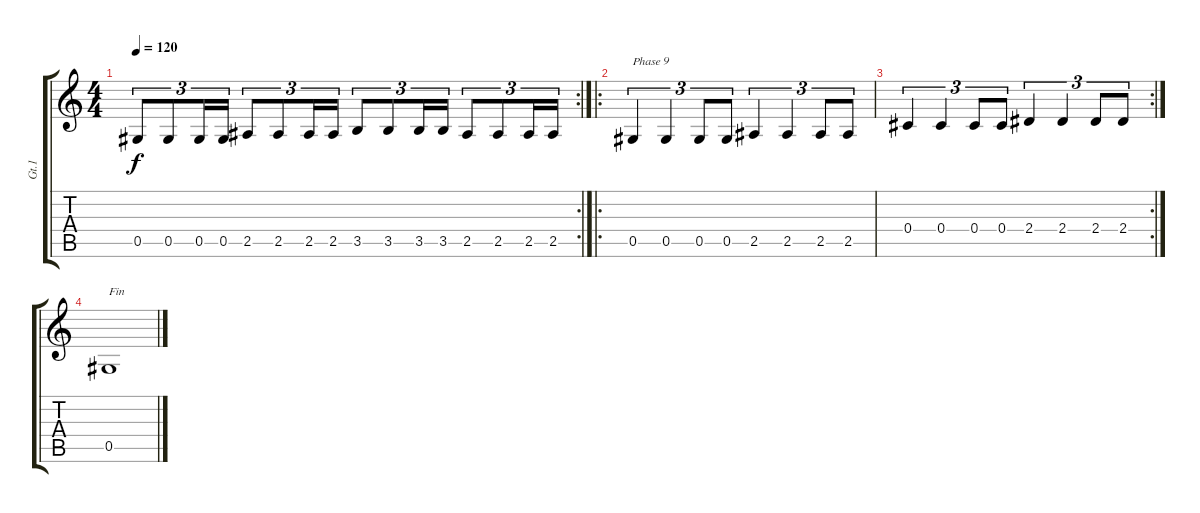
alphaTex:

\track ("Gt.1" "Gt.1") {instrument overdrivenguitar}
\staff {score tabs}
\tuning (Eb4 Bb3 Gb3 Db3 Ab2 Eb2) {hide}
\rc 2
\ts (4 4)
\tempo 120
\clef g2
\ks c
0.5.8{tu (3 2) dy f} 0.5.8{tu (3 2)} 0.5.16{tu (3 2)} 0.5.16{tu (3 2)} 2.5.8{tu (3 2)} 2.5.8{tu (3 2)} 2.5.16{tu (3 2)} 2.5.16{tu (3 2)} 3.5.8{tu (3 2)} 3.5.8{tu (3 2)} 3.5.16{tu (3 2)} 3.5.16{tu (3 2)} 2.5.8{tu (3 2)} 2.5.8{tu (3 2)} 2.5.16{tu (3 2)} 2.5.16{tu (3 2)} |
\ro
0.5.4{tu (3 2) txt "Phase 9"} 0.5.4{tu (3 2)} 0.5.8{tu (3 2)} 0.5.8{tu (3 2)} 2.5.4{tu (3 2)} 2.5.4{tu (3 2)} 2.5.8{tu (3 2)} 2.5.8{tu (3 2)} |
\rc 2
0.4.4{tu (3 2)} 0.4.4{tu (3 2)} 0.4.8{tu (3 2)} 0.4.8{tu (3 2)} 2.4.4{tu (3 2)} 2.4.4{tu (3 2)} 2.4.8{tu (3 2)} 2.4.8{tu (3 2)} |
0.5.1{txt "Fin"}
